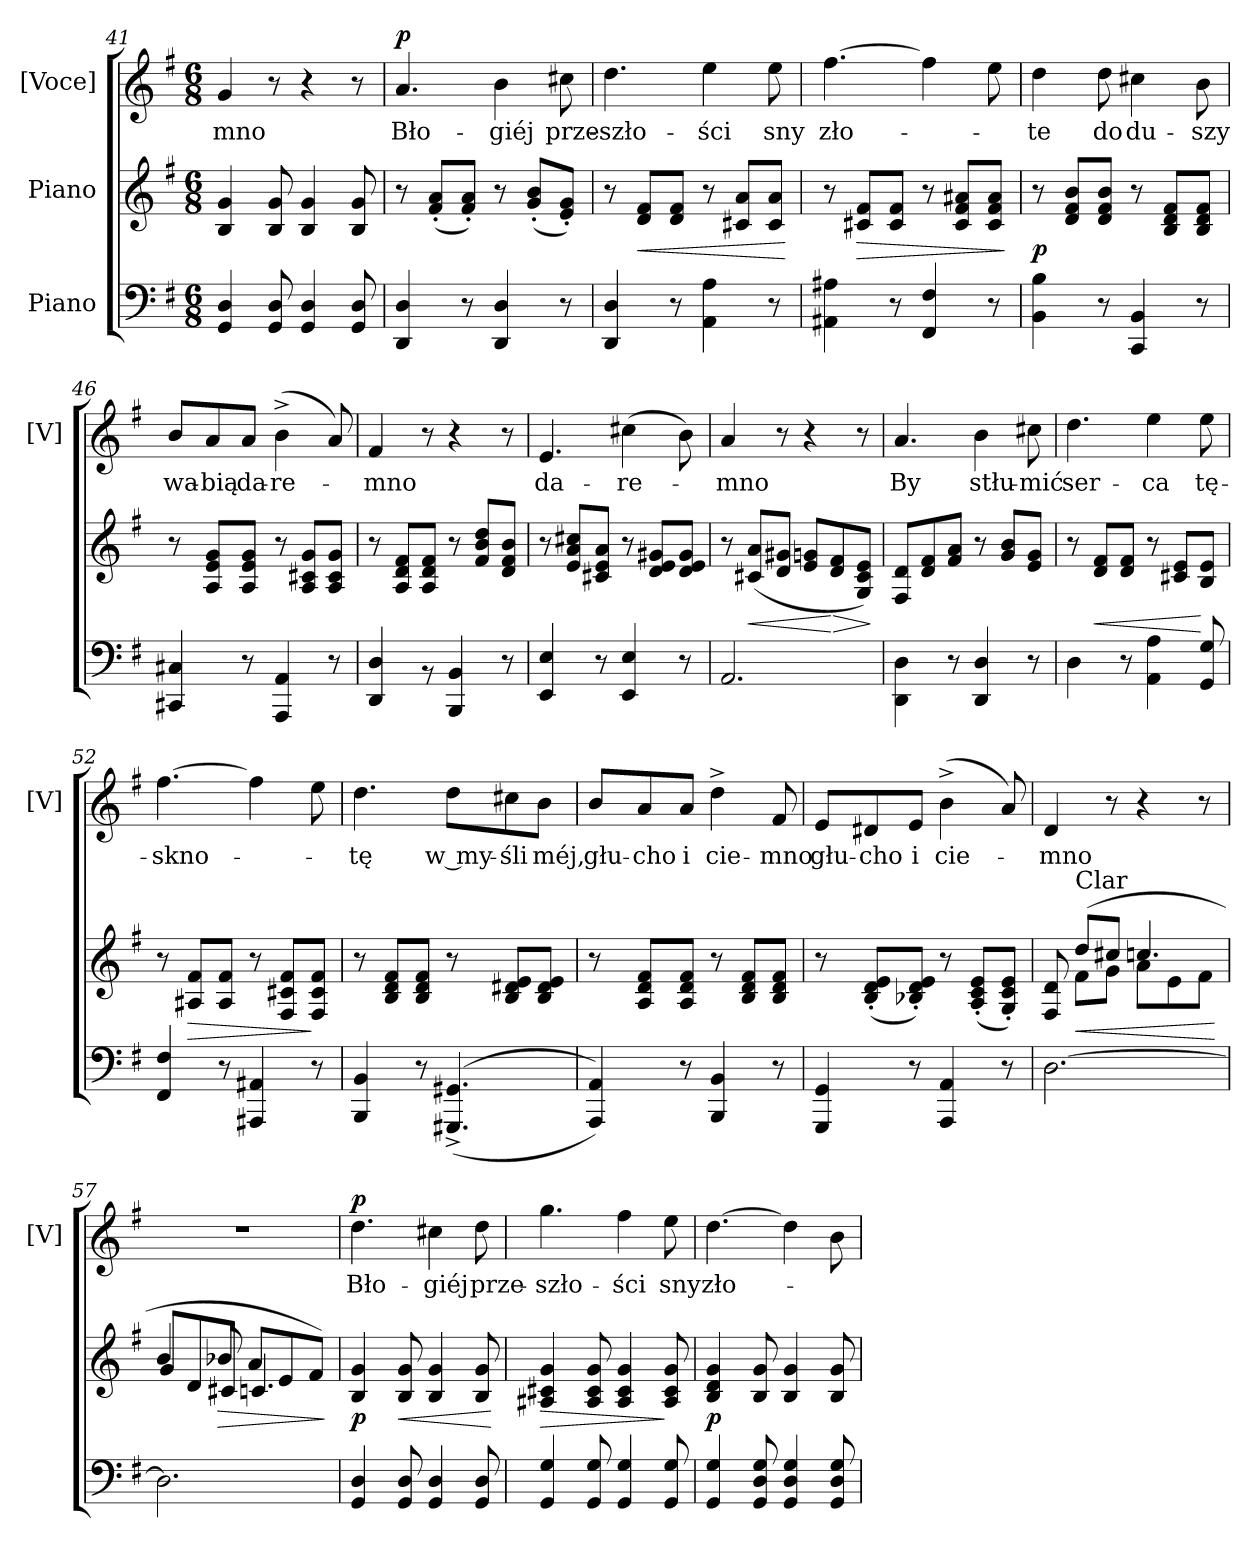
**kern	**kern	**dynam	**kern	**text	**dynam
*part3	*part2	*part2	*part1	*part1	*part1
*staff3	*staff2	*staff2	*staff1	*staff1	*staff1
*I"Piano	*I"Piano	*	*I"[Voce]	*	*
*	*	*	*I'[V]	*	*
*clefF4	*clefG2	*	*clefG2	*	*
*k[f#]	*k[f#]	*	*k[f#]	*	*
*G:	*G:	*	*G:	*	*
*M6/8	*M6/8	*	*M6/8	*	*
=41	=41	=41	=41	=41	=41
4GG/ 4D/	4B/ 4g/	.	4g/	-mno	.
8GG/ 8D/	8B/ 8g/	.	8r	.	.
4GG/ 4D/	4B/ 4g/	.	4r	.	.
8GG/ 8D/	8B/ 8g/	.	8r	.	.
=42	=42	=42	=42	=42	=42
!	!	!	!	!	!LO:DY:a
4DD/ 4D/	8r	.	4.a/	Bło-	p
.	(8f#'/ 8a'/L	.	.	.	.
8r	8f#'/ 8a'/J)	.	.	.	.
4DD/ 4D/	8r	.	4b\	-giéj	.
.	(8g'/ 8b'/L	.	.	.	.
8r	8e'/ 8g'/J)	.	8cc#X\	prze-	.
=43	=43	=43	=43	=43	=43
4DD/ 4D/	8r	.	4.dd\	-szło-	.
!	!	!LO:HP:b	!	!	!
.	8d/ 8f#/L	<	.	.	.
8r	8d/ 8f#/J	.	.	.	.
4AA\ 4A\	8r	.	4ee\	-ści	.
.	8c#X/ 8a/L	.	.	.	.
8r	8c#/ 8a/J	.	8ee\	sny	.
.	.	[	.	.	.
=44	=44	=44	=44	=44	=44
4AA#X\ 4A#X\	8r	.	[4.ff#\	zło-	.
!	!	!LO:HP:b	!	!	!
.	8c#X/ 8f#/L	>	.	.	.
8r	8c#/ 8f#/J	.	.	.	.
4FF#/ 4F#/	8r	.	4ff#\]	.	.
.	8c#/ 8f#/ 8a#X/L	.	.	.	.
8r	8c#/ 8f#/ 8a#/J	.	8ee\	.	.
.	.	]	.	.	.
=45	=45	=45	=45	=45	=45
4BB\ 4B\	8r	p	4dd\	-te	.
.	8d/ 8f#/ 8b/L	.	.	.	.
8r	8d/ 8f#/ 8b/J	.	8dd\	do	.
4CC/ 4BB/	8r	.	4cc#X\	du-	.
.	8B/ 8d/ 8f#/L	.	.	.	.
8r	8B/ 8d/ 8f#/J	.	8b\	-szy	.
=46	=46	=46	=46	=46	=46
4CC#X/ 4C#X/	8r	.	8b/L	wa-	.
.	8A/ 8e/ 8g/L	.	8a/	-bią	.
8r	8A/ 8e/ 8g/J	.	8a/J	da-	.
4AAA/ 4AA/	8r	.	(4b^\	-re-	.
.	8A/ 8c#X/ 8g/L	.	.	.	.
8r	8A/ 8c#/ 8g/J	.	8a/)	.	.
=47	=47	=47	=47	=47	=47
4DD/ 4D/	8r	.	4f#/	-mno	.
.	8A/ 8d/ 8f#/L	.	.	.	.
8rBB	8A/ 8d/ 8f#/J	.	8r	.	.
4BBB/ 4BB/	8r	.	4r	.	.
.	8f#/ 8b/ 8dd/L	.	.	.	.
8r	8d/ 8f#/ 8b/J	.	8r	.	.
=48	=48	=48	=48	=48	=48
4EE/ 4E/	8r	.	4.e/	da-	.
.	8e/ 8a/ 8cc#X/L	.	.	.	.
8r	8c#X/ 8e/ 8a/J	.	.	.	.
4EE/ 4E/	8r	.	(4cc#X\	-re-	.
.	8d/ 8e/ 8g#X/L	.	.	.	.
8r	8d/ 8e/ 8g#/J	.	8b\)	.	.
=49	=49	=49	=49	=49	=49
2.AA/	8r	.	4a/	-mno	.
!	!	!LO:HP:b	!	!	!
.	(>8c#X/ 8a/L	<	.	.	.
.	8d/ 8g#X/J	.	8r	.	.
.	8e/ 8gn/L	.	4r	.	.
!	!	!LO:HP:n=1:b	!	!	!
.	8d/ 8f#/	[ >	.	.	.
.	8G/ 8c#/ 8e/J)	.	8r	.	.
.	.	]	.	.	.
=50	=50	=50	=50	=50	=50
4DD\ 4D\	8F#/ 8d/L	.	4.a/	By	.
.	8d/ 8f#/	.	.	.	.
8r	8f#/ 8a/J	.	.	.	.
4DD/ 4D/	8r	.	4b\	stłu-	.
.	8g/ 8b/L	.	.	.	.
8r	8e/ 8g/J	.	8cc#X\	-mić	.
=51	=51	=51	=51	=51	=51
4D\	8r	.	4.dd\	ser-	.
!	!	!LO:HP:b	!	!	!
.	8d/ 8f#/L	<	.	.	.
8r	8d/ 8f#/J	.	.	.	.
4AA\ 4A\	8r	.	4ee\	-ca	.
.	8c#X/ 8e/L	.	.	.	.
8GG/ 8G/	8B/ 8e/J	[	8ee\	tę-	.
=52	=52	=52	=52	=52	=52
4FF#/ 4F#/	8r	.	[4.ff#\	-skno-	.
!	!	!LO:HP:b	!	!	!
.	8A#X/ 8f#/L	>	.	.	.
8r	8A#/ 8f#/J	.	.	.	.
4AAA#X/ 4AA#X/	8r	.	4ff#\]	.	.
.	8F#/ 8c#X/ 8f#/L	.	.	.	.
8r	8F#/ 8c#/ 8f#/J	]	8ee\	.	.
=53	=53	=53	=53	=53	=53
4BBB/ 4BB/	8r	.	4.dd\	-tę	.
.	8B/ 8d/ 8f#/L	.	.	.	.
8r	8B/ 8d/ 8f#/J	.	.	.	.
(<(>4.GGG#X^>/ 4.GG#X^>/	8r	.	8dd\L	w my-	.
.	8B/ 8d#X/ 8e/L	.	8cc#X\	-śli	.
.	8B/ 8d#/ 8e/J	.	8b\J	méj,	.
=54	=54	=54	=54	=54	=54
4AAA/ 4AA/))	8r	.	8b/L	głu-	.
.	8A/ 8d/ 8f#/L	.	8a/	-cho	.
8r	8A/ 8d/ 8f#/J	.	8a/J	i	.
4BBB/ 4BB/	8r	.	4dd^\	cie-	.
.	8B/ 8d/ 8f#/L	.	.	.	.
8r	8B/ 8d/ 8f#/J	.	8f#/	-mno	.
=55	=55	=55	=55	=55	=55
4GGG/ 4GG/	8r	.	8e/L	głu-	.
.	(8B'/ 8d'/ 8e'/L	.	8d#X/	-cho	.
8r	8B-X'/ 8d'/ 8e'/J)	.	8e/J	i	.
4AAA/ 4AA/	8r	.	(4b^\	cie-	.
.	(8A'/ 8c'/ 8e'/L	.	.	.	.
8r	8G'/ 8c'/ 8e'/J)	.	8a/)	.	.
=56	=56	=56	=56	=56	=56
*	*^	*	*	*	*
[2.D\	8F#/ 8d/	8ryy	.	4d/	-mno	.
!	!LO:TX:a:t=Clar	!	!	!	!	!
!	!	!	!LO:HP:b	!	!	!
.	(8dd/L	8f#\L	<	.	.	.
.	8cc#X/J	8g\J	.	8r	.	.
.	4.ccn/	8a\L	.	4r	.	.
.	.	8e\	.	.	.	.
.	.	8f#\J	.	8r	.	.
*	*v	*v	*	*	*	*
.	.	[	.	.	.
=57	=57	=57	=57	=57	=57
*	*^	*	*	*	*
2.D\]	4b/	8g\L	.	2.r	.	.
.	.	8d/	.	.	.	.
!	!	!	!LO:HP:b	!	!	!
.	8b-X/	8c#X/J	>	.	.	.
.	8a/L	4.cn/	.	.	.	.
.	8e/	.	.	.	.	.
.	8f#/J)	.	.	.	.	.
*	*v	*v	*	*	*	*
.	.	]	.	.	.
=58	=58	=58	=58	=58	=58
!	!	!	!	!	!LO:DY:a
4GG/ 4D/	4B/ 4g/	p	4.dd\	Bło-	p
!	!	!LO:HP:b	!	!	!
8GG/ 8D/	8B/ 8g/	<	.	.	.
4GG/ 4D/	4B/ 4g/	.	4cc#X\	-giéj	.
8GG/ 8D/	8B/ 8g/	.	8dd\	prze-	.
.	.	[	.	.	.
=59	=59	=59	=59	=59	=59
!	!	!LO:HP:b	!	!	!
4GG/ 4G/	4A#X/ 4c#X/ 4g/	>	4.gg\	-szło-	.
8GG/ 8G/	8A#/ 8c#/ 8g/	.	.	.	.
4GG/ 4G/	4A#/ 4c#/ 4g/	.	4ff#\	-ści	.
8GG/ 8G/	8A#/ 8c#/ 8g/	]	8ee\	sny	.
=60	=60	=60	=60	=60	=60
4GG/ 4G/	4B/ 4d/ 4g/	p	[4.dd\	zło-	.
8GG/ 8D/ 8G/	8B/ 8g/	.	.	.	.
4GG/ 4D/ 4G/	4B/ 4g/	.	4dd\]	.	.
8GG/ 8D/ 8G/	8B/ 8g/	.	8b\	.	.
=	=	=	=	=	=
*-	*-	*-	*-	*-	*-
